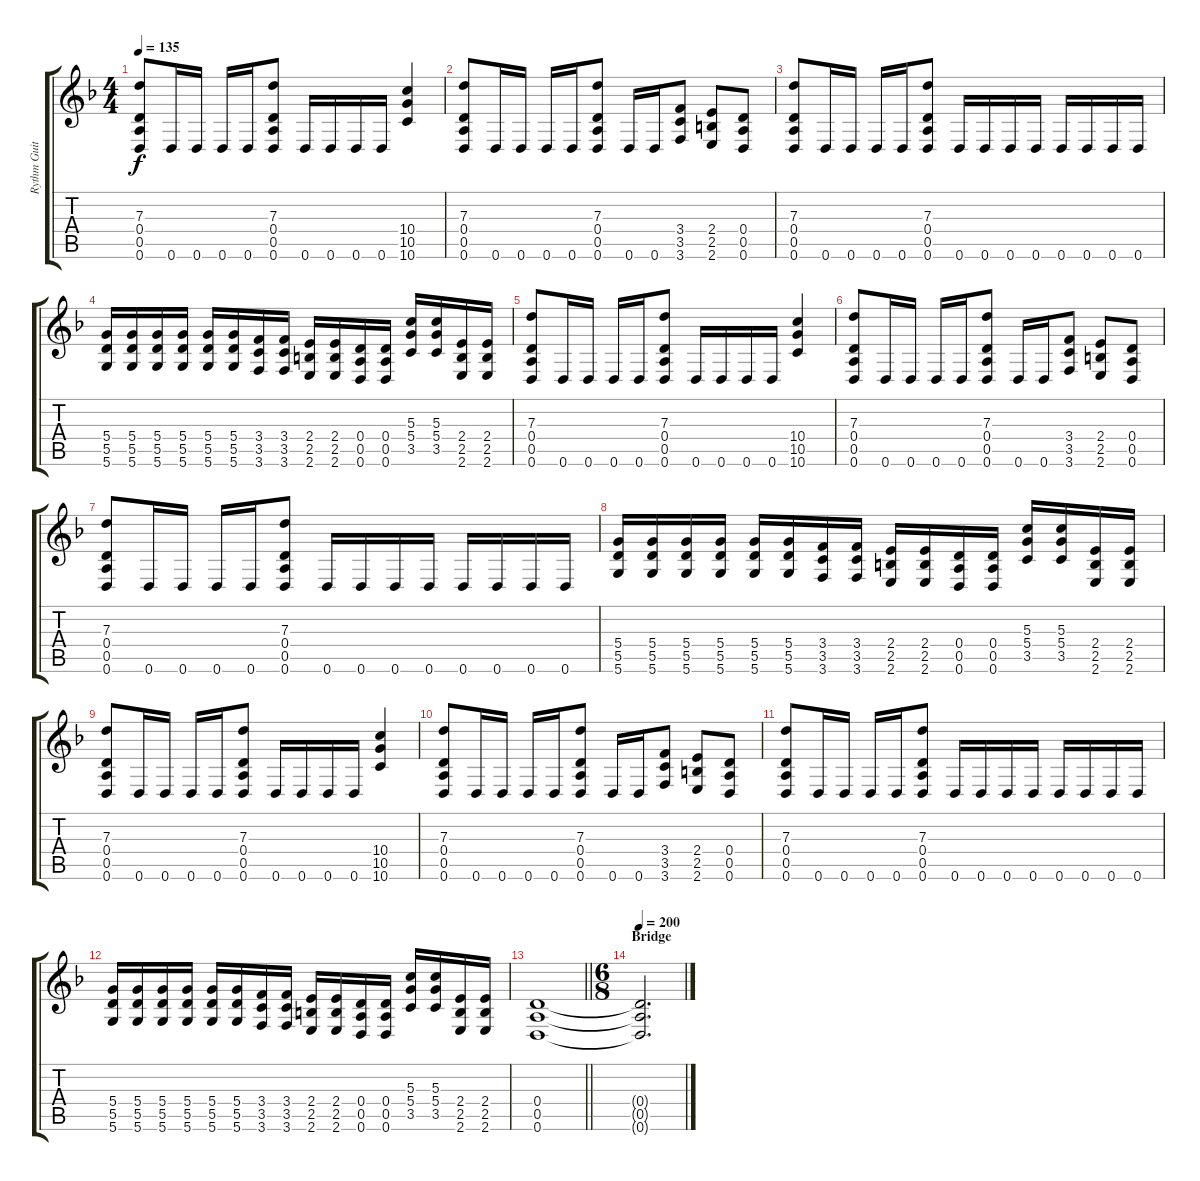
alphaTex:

\track ("Rythm Guitar" "Rythm Guit") {instrument distortionguitar}
\staff {score tabs}
\tuning (E4 B3 G3 D3 A2 D2) {hide}
\ts (4 4)
\tempo 135
\clef g2
\ks dminor
(7.3 0.4 0.5 0.6).8{dy f} 0.6.16 0.6.16 0.6.16 0.6.16 (7.3 0.4 0.5 0.6).8 0.6.16 0.6.16 0.6.16 0.6.16 (10.4 10.5 10.6).4 |
(7.3 0.4 0.5 0.6).8 0.6.16 0.6.16 0.6.16 0.6.16 (7.3 0.4 0.5 0.6).8 0.6.16 0.6.16 (3.4 3.5 3.6).8 (2.4 2.5 2.6).8 (0.4 0.5 0.6).8 |
(7.3 0.4 0.5 0.6).8 0.6.16 0.6.16 0.6.16 0.6.16 (7.3 0.4 0.5 0.6).8 0.6.16 0.6.16 0.6.16 0.6.16 0.6.16 0.6.16 0.6.16 0.6.16 |
(5.4 5.5 5.6).16 (5.4 5.5 5.6).16 (5.4 5.5 5.6).16 (5.4 5.5 5.6).16 (5.4 5.5 5.6).16 (5.4 5.5 5.6).16 (3.4 3.5 3.6).16 (3.4 3.5 3.6).16 (2.4 2.5 2.6).16 (2.4 2.5 2.6).16 (0.4 0.5 0.6).16 (0.4 0.5 0.6).16 (5.3 5.4 3.5).16 (5.3 5.4 3.5).16 (2.4 2.5 2.6).16 (2.4 2.5 2.6).16 |
(7.3 0.4 0.5 0.6).8 0.6.16 0.6.16 0.6.16 0.6.16 (7.3 0.4 0.5 0.6).8 0.6.16 0.6.16 0.6.16 0.6.16 (10.4 10.5 10.6).4 |
(7.3 0.4 0.5 0.6).8 0.6.16 0.6.16 0.6.16 0.6.16 (7.3 0.4 0.5 0.6).8 0.6.16 0.6.16 (3.4 3.5 3.6).8 (2.4 2.5 2.6).8 (0.4 0.5 0.6).8 |
(7.3 0.4 0.5 0.6).8 0.6.16 0.6.16 0.6.16 0.6.16 (7.3 0.4 0.5 0.6).8 0.6.16 0.6.16 0.6.16 0.6.16 0.6.16 0.6.16 0.6.16 0.6.16 |
(5.4 5.5 5.6).16 (5.4 5.5 5.6).16 (5.4 5.5 5.6).16 (5.4 5.5 5.6).16 (5.4 5.5 5.6).16 (5.4 5.5 5.6).16 (3.4 3.5 3.6).16 (3.4 3.5 3.6).16 (2.4 2.5 2.6).16 (2.4 2.5 2.6).16 (0.4 0.5 0.6).16 (0.4 0.5 0.6).16 (5.3 5.4 3.5).16 (5.3 5.4 3.5).16 (2.4 2.5 2.6).16 (2.4 2.5 2.6).16 |
(7.3 0.4 0.5 0.6).8 0.6.16 0.6.16 0.6.16 0.6.16 (7.3 0.4 0.5 0.6).8 0.6.16 0.6.16 0.6.16 0.6.16 (10.4 10.5 10.6).4 |
(7.3 0.4 0.5 0.6).8 0.6.16 0.6.16 0.6.16 0.6.16 (7.3 0.4 0.5 0.6).8 0.6.16 0.6.16 (3.4 3.5 3.6).8 (2.4 2.5 2.6).8 (0.4 0.5 0.6).8 |
(7.3 0.4 0.5 0.6).8 0.6.16 0.6.16 0.6.16 0.6.16 (7.3 0.4 0.5 0.6).8 0.6.16 0.6.16 0.6.16 0.6.16 0.6.16 0.6.16 0.6.16 0.6.16 |
(5.4 5.5 5.6).16 (5.4 5.5 5.6).16 (5.4 5.5 5.6).16 (5.4 5.5 5.6).16 (5.4 5.5 5.6).16 (5.4 5.5 5.6).16 (3.4 3.5 3.6).16 (3.4 3.5 3.6).16 (2.4 2.5 2.6).16 (2.4 2.5 2.6).16 (0.4 0.5 0.6).16 (0.4 0.5 0.6).16 (5.3 5.4 3.5).16 (5.3 5.4 3.5).16 (2.4 2.5 2.6).16 (2.4 2.5 2.6).16 |
\barLineRight lightlight
(0.4 0.5 0.6).1 |
\ts (6 8)
\section ("" "Bridge")
\tempo 200
(0.4{t} 0.5{t} 0.6{t}).2{d}
